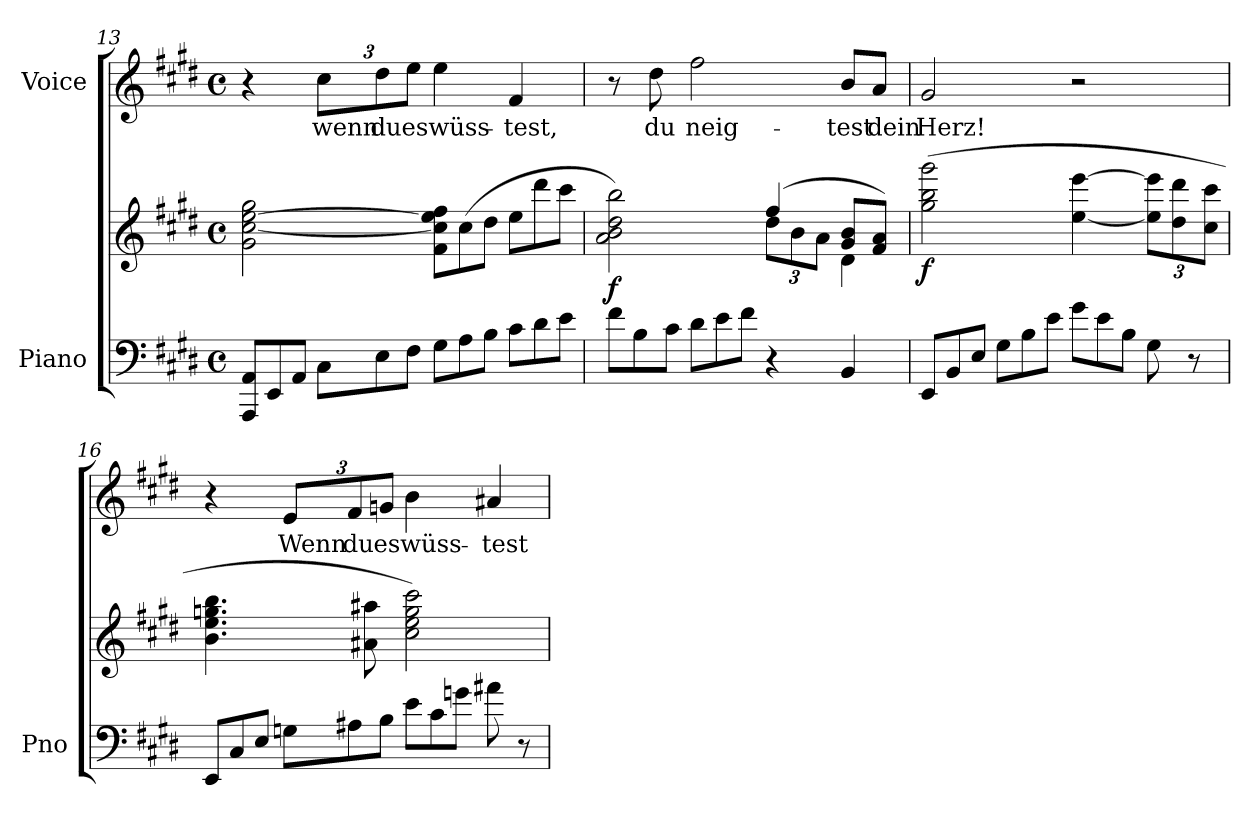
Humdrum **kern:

**kern	**kern	**dynam	**kern	**text
*part2	*part2	*part2	*part1	*part1
*staff3	*staff2	*staff2/3	*staff1	*staff1
*I"Piano	*	*	*I"Voice	*
*I'Pno	*	*	*	*
!!LO:PB:g=z
*clefF4	*clefG2	*	*clefG2	*
*k[f#c#g#d#]	*k[f#c#g#d#]	*	*k[f#c#g#d#]	*
*M4/4	*M4/4	*	*M4/4	*
*met(c)	*met(c)	*	*met(c)	*
*Xtuplet	*	*	*	*
=13	=13	=13	=13	=13
12AAA/ 12AA/L	2g#\ [<2cc#\ [2ee\ 2gg#\	.	4r	.
12EE/	.	.	.	.
12AA/J	.	.	.	.
!	!	!	!	!LO:LY:b
12C#\L	.	.	12cc#\L	wenn
!	!	!	!	!LO:LY:b
12E\	.	.	12dd#\	du
!	!	!	!	!LO:LY:b
12F#\J	.	.	12ee\J	es
*	*Xtuplet	*	*	*
!	!	!	!	!LO:LY:b
12G#\L	12f#\ 12cc#\] 12ee\] 12ff#\L	.	4ee\	wüss-
12A\	(12cc#\	.	.	.
12B\J	12dd#\J	.	.	.
!	!	!	!	!LO:LY:b
12c#\L	12ee\L	.	4f#/	-test,
12d#\	12ddd#\	.	.	.
12e\J	12ccc#\J	.	.	.
=14	=14	=14	=14	=14
*	*^	*	*	*
!	!	!	!LO:DY:b	!	!
12f#\L	2a\ 2b\ 2dd#\ 2bb\)	2ryy	f	8r	.
12B\	.	.	.	.	.
!	!	!	!	!	!LO:LY:b
.	.	.	.	8dd#\	du
12c#\J	.	.	.	.	.
!	!	!	!	!	!LO:LY:b
12d#\L	.	.	.	2ff#\	neig-
12e\	.	.	.	.	.
12f#\J	.	.	.	.	.
*	*	*tuplet	*	*	*
*	*	*Xbrackettup	*	*	*
4r	(4ff#/	12dd#\L	.	.	.
.	.	12b\	.	.	.
.	.	12a\J	.	.	.
!	!	!	!	!	!LO:LY:b
4BB/	8g#/ 8b/L	4d#\	.	8b/L	-test
!	!	!	!	!	!LO:LY:b
.	8f#/ 8a/J)	.	.	8a/J	dein
*	*v	*v	*	*	*
=15	=15	=15	=15	=15
!	!	!LO:DY:b	!	!LO:LY:b
12EE/L	(2gg#\ 2bb\ 2ggg#\	f	2g#/	Herz!
12BB/	.	.	.	.
12E/J	.	.	.	.
12G#\L	.	.	.	.
12B\	.	.	.	.
12e\J	.	.	.	.
12g#\L	[4ee\ [4eee\	.	2r	.
12e\	.	.	.	.
12B\J	.	.	.	.
*	*brackettup	*	*	*
8G#\	12ee\] 12eee\]L	.	.	.
.	12dd#\ 12ddd#\	.	.	.
8r	.	.	.	.
.	12cc#\ 12ccc#\J	.	.	.
!!LO:LB:g=z
=16	=16	=16	=16	=16
12EE/L	4.b\ 4.ee\ 4.ggn\ 4.bb\	.	4r	.
12C#/	.	.	.	.
12E/J	.	.	.	.
!	!	!	!	!LO:LY:b
12Gn\L	.	.	12e/L	Wenn
!	!	!	!	!LO:LY:b
12A#X\	.	.	12f#/	du
.	8a#X\ 8aa#X\	.	.	.
!	!	!	!	!LO:LY:b
12B\J	.	.	12gn/J	es
!	!	!	!	!LO:LY:b
12e\L	2cc#\ 2ee\ 2gg\ 2ccc#\)	.	4b\	wüss-
12c#\	.	.	.	.
12gn\J	.	.	.	.
!	!	!	!	!LO:LY:b
8a#X\	.	.	4a#X/	-test
8r	.	.	.	.
=	=	=	=	=
*-	*-	*-	*-	*-
